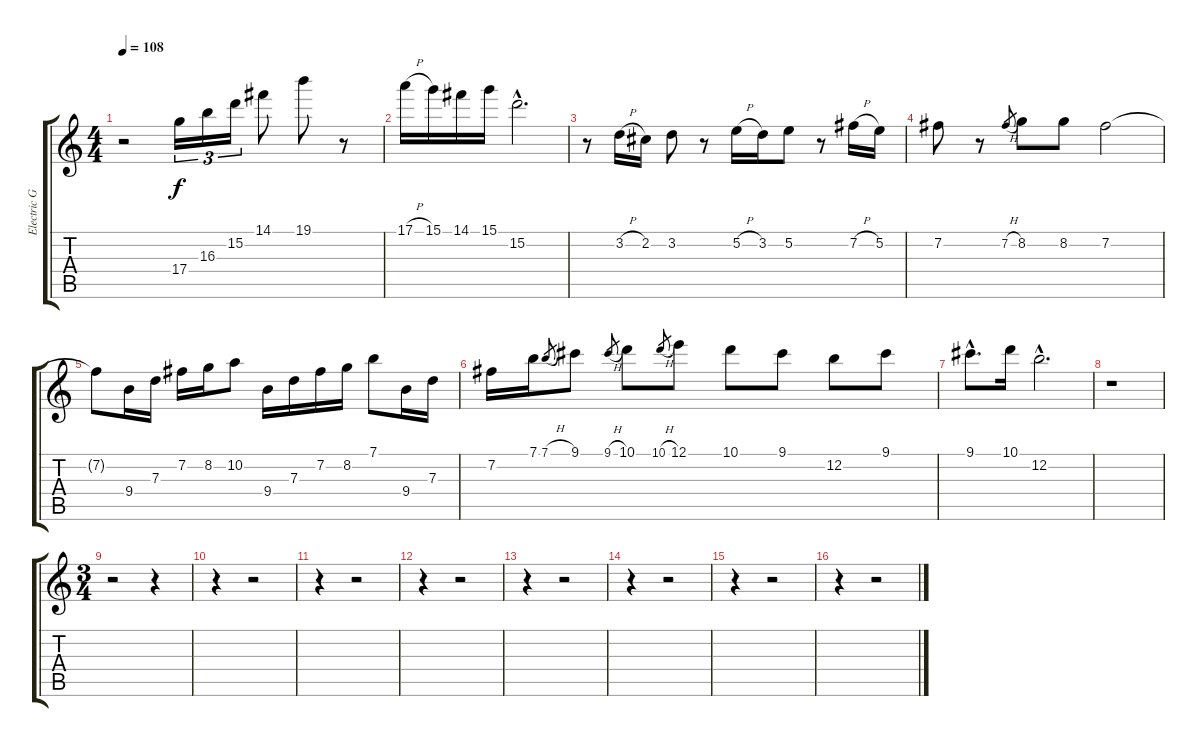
\track ("Electric Guitar 3 and 2" "Electric G") {instrument overdrivenguitar}
\staff {score tabs}
\tuning (E4 B3 G3 D3 A2 E2) {hide}
\ts (4 4)
\tempo 108
\clef g2
\ks c
r.2{dy f} 17.4.16{tu (3 2)} 16.3.16{tu (3 2)} 15.2.16{tu (3 2)} 14.1.8 19.1.8 r.8 |
17.1{h}.16 15.1.16 14.1.16 15.1.16 15.2{hac}.2{d} |
r.8 3.2{h}.16 2.2.16 3.2.8 r.8 5.2{h}.16 3.2.16 5.2.8 r.8 7.2{h}.16 5.2.16 |
7.2.8 r.8 7.2{h}.8{gr} 8.2.8 8.2.8 7.2.2 |
7.2{t}.8 9.4.16 7.3.16 7.2.16 8.2.16 10.2.8 9.4.16 7.3.16 7.2.16 8.2.16 7.1.8 9.4.16 7.3.16 |
7.2.16 7.1.16 7.1{h}.8{gr} 9.1.8 9.1{h}.8{gr} 10.1.8 10.1{h}.8{gr} 12.1.8 10.1.8 9.1.8 12.2.8 9.1.8 |
9.1{hac}.8{d} 10.1.16 12.2{hac}.2{d} |
r.1 |
\ts (3 4)
r.2 r.4 |
r.4 r.2 |
r.4 r.2 |
r.4 r.2 |
r.4 r.2 |
r.4 r.2 |
r.4 r.2 |
r.4 r.2
